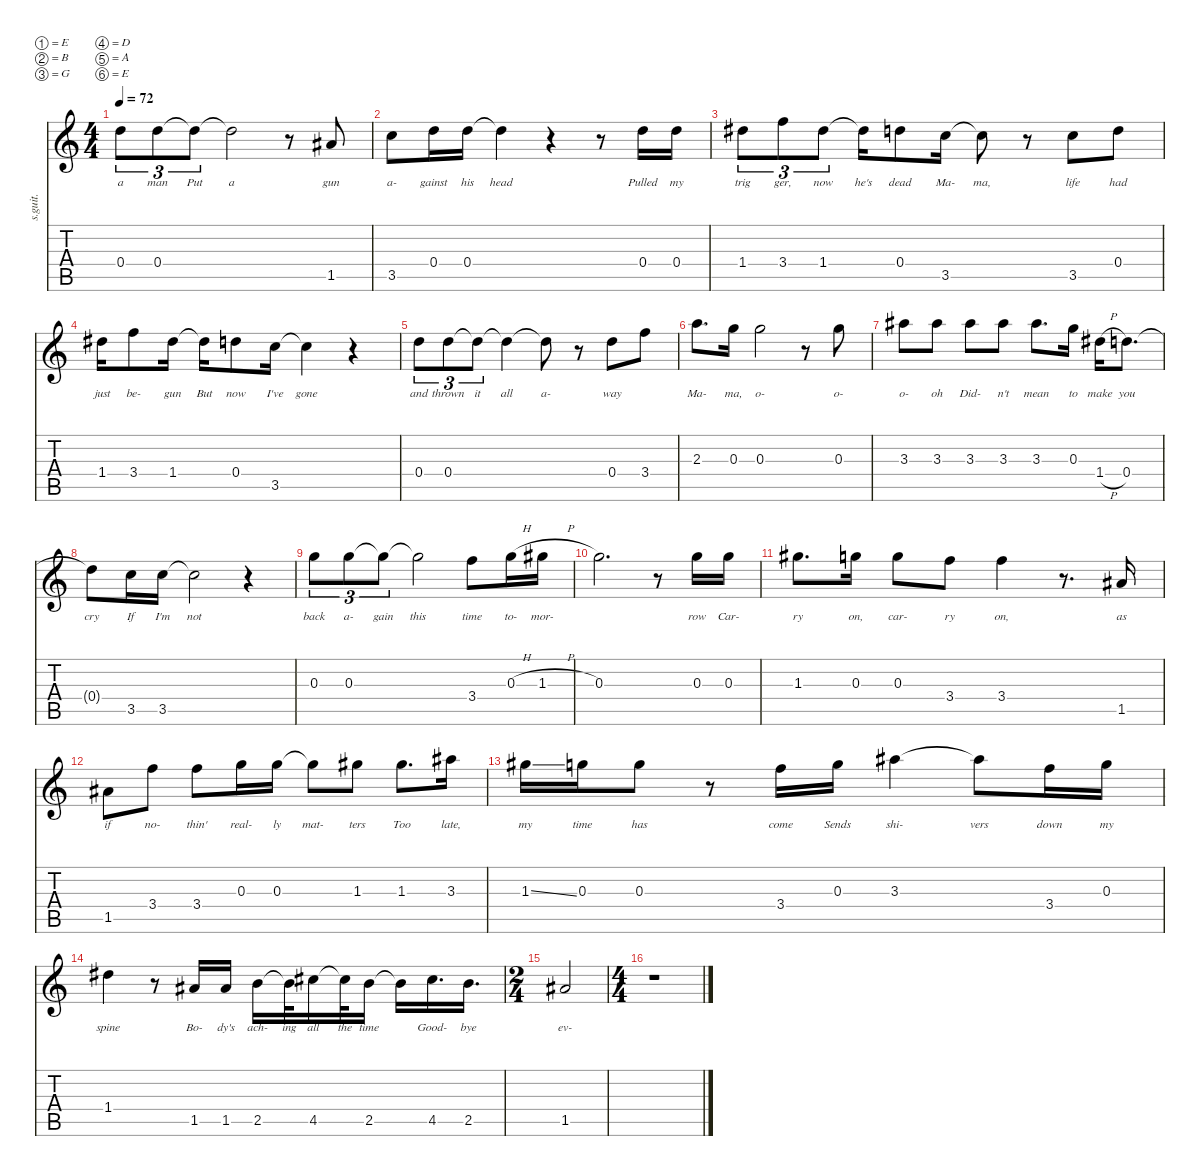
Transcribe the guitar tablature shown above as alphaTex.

\defaultSystemsLayout 4
\hideDynamics
\bracketExtendMode nobrackets
\track ("Freddie Mercury | Lead Vocals" "s.guit.") {instrument flute}
\staff {score tabs}
\tuning (E5 B4 G4 D4 A3 E3)
\displaytranspose 12
\ts (4 4)
\tempo 72
\clef g2
\ks c
0.4.8{tu (3 2) lyrics (0 "a") lyrics (1 "") lyrics (2 "") lyrics (3 "") lyrics (4 "") dy f} 0.4.8{tu (3 2) lyrics (0 "man") lyrics (1 "") lyrics (2 "") lyrics (3 "") lyrics (4 "")} 0.4{t}.8{tu (3 2) lyrics (0 "Put") lyrics (1 "") lyrics (2 "") lyrics (3 "") lyrics (4 "")} 0.4{t}.2{lyrics (0 "a") lyrics (1 "") lyrics (2 "") lyrics (3 "") lyrics (4 "")} r.8 1.5{acc #}.8{lyrics (0 "gun") lyrics (1 "") lyrics (2 "") lyrics (3 "") lyrics (4 "")} |
3.5.8{lyrics (0 "a-") lyrics (1 "") lyrics (2 "") lyrics (3 "") lyrics (4 "")} 0.4.16{lyrics (0 "gainst") lyrics (1 "") lyrics (2 "") lyrics (3 "") lyrics (4 "")} 0.4.16{lyrics (0 "his") lyrics (1 "") lyrics (2 "") lyrics (3 "") lyrics (4 "")} 0.4{t}.4{lyrics (0 "head") lyrics (1 "") lyrics (2 "") lyrics (3 "") lyrics (4 "")} r.4 r.8 0.4.16{lyrics (0 "Pulled") lyrics (1 "") lyrics (2 "") lyrics (3 "") lyrics (4 "")} 0.4.16{lyrics (0 "my") lyrics (1 "") lyrics (2 "") lyrics (3 "") lyrics (4 "")} |
1.4{acc #}.8{tu (3 2) lyrics (0 "trig") lyrics (1 "") lyrics (2 "") lyrics (3 "") lyrics (4 "")} 3.4.8{tu (3 2) lyrics (0 "ger,") lyrics (1 "") lyrics (2 "") lyrics (3 "") lyrics (4 "")} 1.4{acc #}.8{tu (3 2) lyrics (0 "now") lyrics (1 "") lyrics (2 "") lyrics (3 "") lyrics (4 "")} 1.4{t acc #}.16{lyrics (0 "he's") lyrics (1 "") lyrics (2 "") lyrics (3 "") lyrics (4 "")} 0.4.8{lyrics (0 "dead") lyrics (1 "") lyrics (2 "") lyrics (3 "") lyrics (4 "")} 3.5.16{lyrics (0 "Ma-") lyrics (1 "") lyrics (2 "") lyrics (3 "") lyrics (4 "")} 3.5{t}.8{lyrics (0 "ma,") lyrics (1 "") lyrics (2 "") lyrics (3 "") lyrics (4 "")} r.8 3.5.8{lyrics (0 "life") lyrics (1 "") lyrics (2 "") lyrics (3 "") lyrics (4 "")} 0.4.8{lyrics (0 "had") lyrics (1 "") lyrics (2 "") lyrics (3 "") lyrics (4 "")} |
1.4{acc #}.16{lyrics (0 "just") lyrics (1 "") lyrics (2 "") lyrics (3 "") lyrics (4 "")} 3.4.8{lyrics (0 "be-") lyrics (1 "") lyrics (2 "") lyrics (3 "") lyrics (4 "")} 1.4{acc #}.16{lyrics (0 "gun") lyrics (1 "") lyrics (2 "") lyrics (3 "") lyrics (4 "")} 1.4{t acc #}.16{lyrics (0 "But") lyrics (1 "") lyrics (2 "") lyrics (3 "") lyrics (4 "")} 0.4.8{lyrics (0 "now") lyrics (1 "") lyrics (2 "") lyrics (3 "") lyrics (4 "")} 3.5.16{lyrics (0 "I've") lyrics (1 "") lyrics (2 "") lyrics (3 "") lyrics (4 "")} 3.5{t}.4{lyrics (0 "gone") lyrics (1 "") lyrics (2 "") lyrics (3 "") lyrics (4 "")} r.4 |
0.4.8{tu (3 2) lyrics (0 "and") lyrics (1 "") lyrics (2 "") lyrics (3 "") lyrics (4 "")} 0.4.8{tu (3 2) lyrics (0 "thrown") lyrics (1 "") lyrics (2 "") lyrics (3 "") lyrics (4 "")} 0.4{t}.8{tu (3 2) lyrics (0 "it") lyrics (1 "") lyrics (2 "") lyrics (3 "") lyrics (4 "")} 0.4{t}.4{lyrics (0 "all") lyrics (1 "") lyrics (2 "") lyrics (3 "") lyrics (4 "")} 0.4{t}.8{lyrics (0 "a-") lyrics (1 "") lyrics (2 "") lyrics (3 "") lyrics (4 "")} r.8 0.4.8{lyrics (0 "way") lyrics (1 "") lyrics (2 "") lyrics (3 "") lyrics (4 "")} 3.4.8{lyrics (0 "") lyrics (1 "") lyrics (2 "") lyrics (3 "") lyrics (4 "")} |
2.3.8{d lyrics (0 "Ma-") lyrics (1 "") lyrics (2 "") lyrics (3 "") lyrics (4 "")} 0.3.16{lyrics (0 "ma,") lyrics (1 "") lyrics (2 "") lyrics (3 "") lyrics (4 "")} 0.3.2{lyrics (0 "o-") lyrics (1 "") lyrics (2 "") lyrics (3 "") lyrics (4 "")} r.8 0.3.8{lyrics (0 "o-") lyrics (1 "") lyrics (2 "") lyrics (3 "") lyrics (4 "")} |
3.3{acc #}.8{lyrics (0 "o-") lyrics (1 "") lyrics (2 "") lyrics (3 "") lyrics (4 "")} 3.3{acc #}.8{lyrics (0 "oh") lyrics (1 "") lyrics (2 "") lyrics (3 "") lyrics (4 "")} 3.3{acc #}.8{lyrics (0 "Did-") lyrics (1 "") lyrics (2 "") lyrics (3 "") lyrics (4 "")} 3.3{acc #}.8{lyrics (0 "n't") lyrics (1 "") lyrics (2 "") lyrics (3 "") lyrics (4 "")} 3.3{acc #}.8{d lyrics (0 "mean") lyrics (1 "") lyrics (2 "") lyrics (3 "") lyrics (4 "")} 0.3.16{lyrics (0 "to") lyrics (1 "") lyrics (2 "") lyrics (3 "") lyrics (4 "")} 1.4{h acc #}.16{lyrics (0 "make") lyrics (1 "") lyrics (2 "") lyrics (3 "") lyrics (4 "")} 0.4.8{d lyrics (0 "you") lyrics (1 "") lyrics (2 "") lyrics (3 "") lyrics (4 "")} |
0.4{t}.8{lyrics (0 "cry") lyrics (1 "") lyrics (2 "") lyrics (3 "") lyrics (4 "")} 3.5.16{lyrics (0 "If") lyrics (1 "") lyrics (2 "") lyrics (3 "") lyrics (4 "")} 3.5.16{lyrics (0 "I'm") lyrics (1 "") lyrics (2 "") lyrics (3 "") lyrics (4 "")} 3.5{t}.2{lyrics (0 "not") lyrics (1 "") lyrics (2 "") lyrics (3 "") lyrics (4 "")} r.4 |
0.3.8{tu (3 2) lyrics (0 "back") lyrics (1 "") lyrics (2 "") lyrics (3 "") lyrics (4 "")} 0.3.8{tu (3 2) lyrics (0 "a-") lyrics (1 "") lyrics (2 "") lyrics (3 "") lyrics (4 "")} 0.3{t}.8{tu (3 2) lyrics (0 "gain") lyrics (1 "") lyrics (2 "") lyrics (3 "") lyrics (4 "")} 0.3{t}.2{lyrics (0 "this") lyrics (1 "") lyrics (2 "") lyrics (3 "") lyrics (4 "")} 3.4.8{lyrics (0 "time") lyrics (1 "") lyrics (2 "") lyrics (3 "") lyrics (4 "")} 0.3{h}.16{lyrics (0 "to-") lyrics (1 "") lyrics (2 "") lyrics (3 "") lyrics (4 "")} 1.3{h acc #}.16{lyrics (0 "mor-") lyrics (1 "") lyrics (2 "") lyrics (3 "") lyrics (4 "")} |
0.3.2{d lyrics (0 "") lyrics (1 "") lyrics (2 "") lyrics (3 "") lyrics (4 "")} r.8 0.3.16{lyrics (0 "row") lyrics (1 "") lyrics (2 "") lyrics (3 "") lyrics (4 "")} 0.3.16{lyrics (0 "Car-") lyrics (1 "") lyrics (2 "") lyrics (3 "") lyrics (4 "")} |
1.3{acc #}.8{d lyrics (0 "ry") lyrics (1 "") lyrics (2 "") lyrics (3 "") lyrics (4 "")} 0.3.16{lyrics (0 "on,") lyrics (1 "") lyrics (2 "") lyrics (3 "") lyrics (4 "")} 0.3.8{lyrics (0 "car-") lyrics (1 "") lyrics (2 "") lyrics (3 "") lyrics (4 "")} 3.4.8{lyrics (0 "ry") lyrics (1 "") lyrics (2 "") lyrics (3 "") lyrics (4 "")} 3.4.4{lyrics (0 "on,") lyrics (1 "") lyrics (2 "") lyrics (3 "") lyrics (4 "")} r.8{d} 1.5{acc #}.16{lyrics (0 "as") lyrics (1 "") lyrics (2 "") lyrics (3 "") lyrics (4 "")} |
1.5{acc #}.8{lyrics (0 "if") lyrics (1 "") lyrics (2 "") lyrics (3 "") lyrics (4 "")} 3.4.8{lyrics (0 "no-") lyrics (1 "") lyrics (2 "") lyrics (3 "") lyrics (4 "")} 3.4.8{lyrics (0 "thin'") lyrics (1 "") lyrics (2 "") lyrics (3 "") lyrics (4 "")} 0.3.16{lyrics (0 "real-") lyrics (1 "") lyrics (2 "") lyrics (3 "") lyrics (4 "")} 0.3.16{lyrics (0 "ly") lyrics (1 "") lyrics (2 "") lyrics (3 "") lyrics (4 "")} 0.3{t}.8{lyrics (0 "mat-") lyrics (1 "") lyrics (2 "") lyrics (3 "") lyrics (4 "")} 1.3{acc #}.8{lyrics (0 "ters") lyrics (1 "") lyrics (2 "") lyrics (3 "") lyrics (4 "")} 1.3{acc #}.8{d lyrics (0 "Too") lyrics (1 "") lyrics (2 "") lyrics (3 "") lyrics (4 "")} 3.3{acc #}.16{lyrics (0 "late,") lyrics (1 "") lyrics (2 "") lyrics (3 "") lyrics (4 "")} |
1.3{ss acc #}.16{lyrics (0 "my") lyrics (1 "") lyrics (2 "") lyrics (3 "") lyrics (4 "")} 0.3.16{lyrics (0 "time") lyrics (1 "") lyrics (2 "") lyrics (3 "") lyrics (4 "")} 0.3.8{lyrics (0 "has") lyrics (1 "") lyrics (2 "") lyrics (3 "") lyrics (4 "")} r.8 3.4.16{lyrics (0 "come") lyrics (1 "") lyrics (2 "") lyrics (3 "") lyrics (4 "")} 0.3.16{lyrics (0 "Sends") lyrics (1 "") lyrics (2 "") lyrics (3 "") lyrics (4 "")} 3.3{acc #}.4{lyrics (0 "shi-") lyrics (1 "") lyrics (2 "") lyrics (3 "") lyrics (4 "")} 3.3{t acc #}.8{lyrics (0 "vers") lyrics (1 "") lyrics (2 "") lyrics (3 "") lyrics (4 "")} 3.4.16{lyrics (0 "down") lyrics (1 "") lyrics (2 "") lyrics (3 "") lyrics (4 "")} 0.3.16{lyrics (0 "my") lyrics (1 "") lyrics (2 "") lyrics (3 "") lyrics (4 "")} |
1.4{acc #}.4{lyrics (0 "spine") lyrics (1 "") lyrics (2 "") lyrics (3 "") lyrics (4 "")} r.8 1.5{acc #}.16{lyrics (0 "Bo-") lyrics (1 "") lyrics (2 "") lyrics (3 "") lyrics (4 "")} 1.5{acc #}.16{lyrics (0 "dy's") lyrics (1 "") lyrics (2 "") lyrics (3 "") lyrics (4 "")} 2.5.16{lyrics (0 "ach-") lyrics (1 "") lyrics (2 "") lyrics (3 "") lyrics (4 "")} 2.5{t}.32{lyrics (0 "ing") lyrics (1 "") lyrics (2 "") lyrics (3 "") lyrics (4 "")} 4.5{acc #}.16{lyrics (0 "all") lyrics (1 "") lyrics (2 "") lyrics (3 "") lyrics (4 "")} 4.5{t acc #}.32{lyrics (0 "the") lyrics (1 "") lyrics (2 "") lyrics (3 "") lyrics (4 "")} 2.5.16{lyrics (0 "time") lyrics (1 "") lyrics (2 "") lyrics (3 "") lyrics (4 "")} 2.5{t}.16{lyrics (0 "") lyrics (1 "") lyrics (2 "") lyrics (3 "") lyrics (4 "")} 4.5{acc #}.16{d lyrics (0 "Good-") lyrics (1 "") lyrics (2 "") lyrics (3 "") lyrics (4 "")} 2.5.16{d lyrics (0 "bye") lyrics (1 "") lyrics (2 "") lyrics (3 "") lyrics (4 "")} |
\ts (2 4)
\beaming (8 2 2 2 2)
1.5{acc #}.2{lyrics (0 "ev-") lyrics (1 "") lyrics (2 "") lyrics (3 "") lyrics (4 "")} |
\ts (4 4)
\beaming (8 2 2 2 2)
r.1
